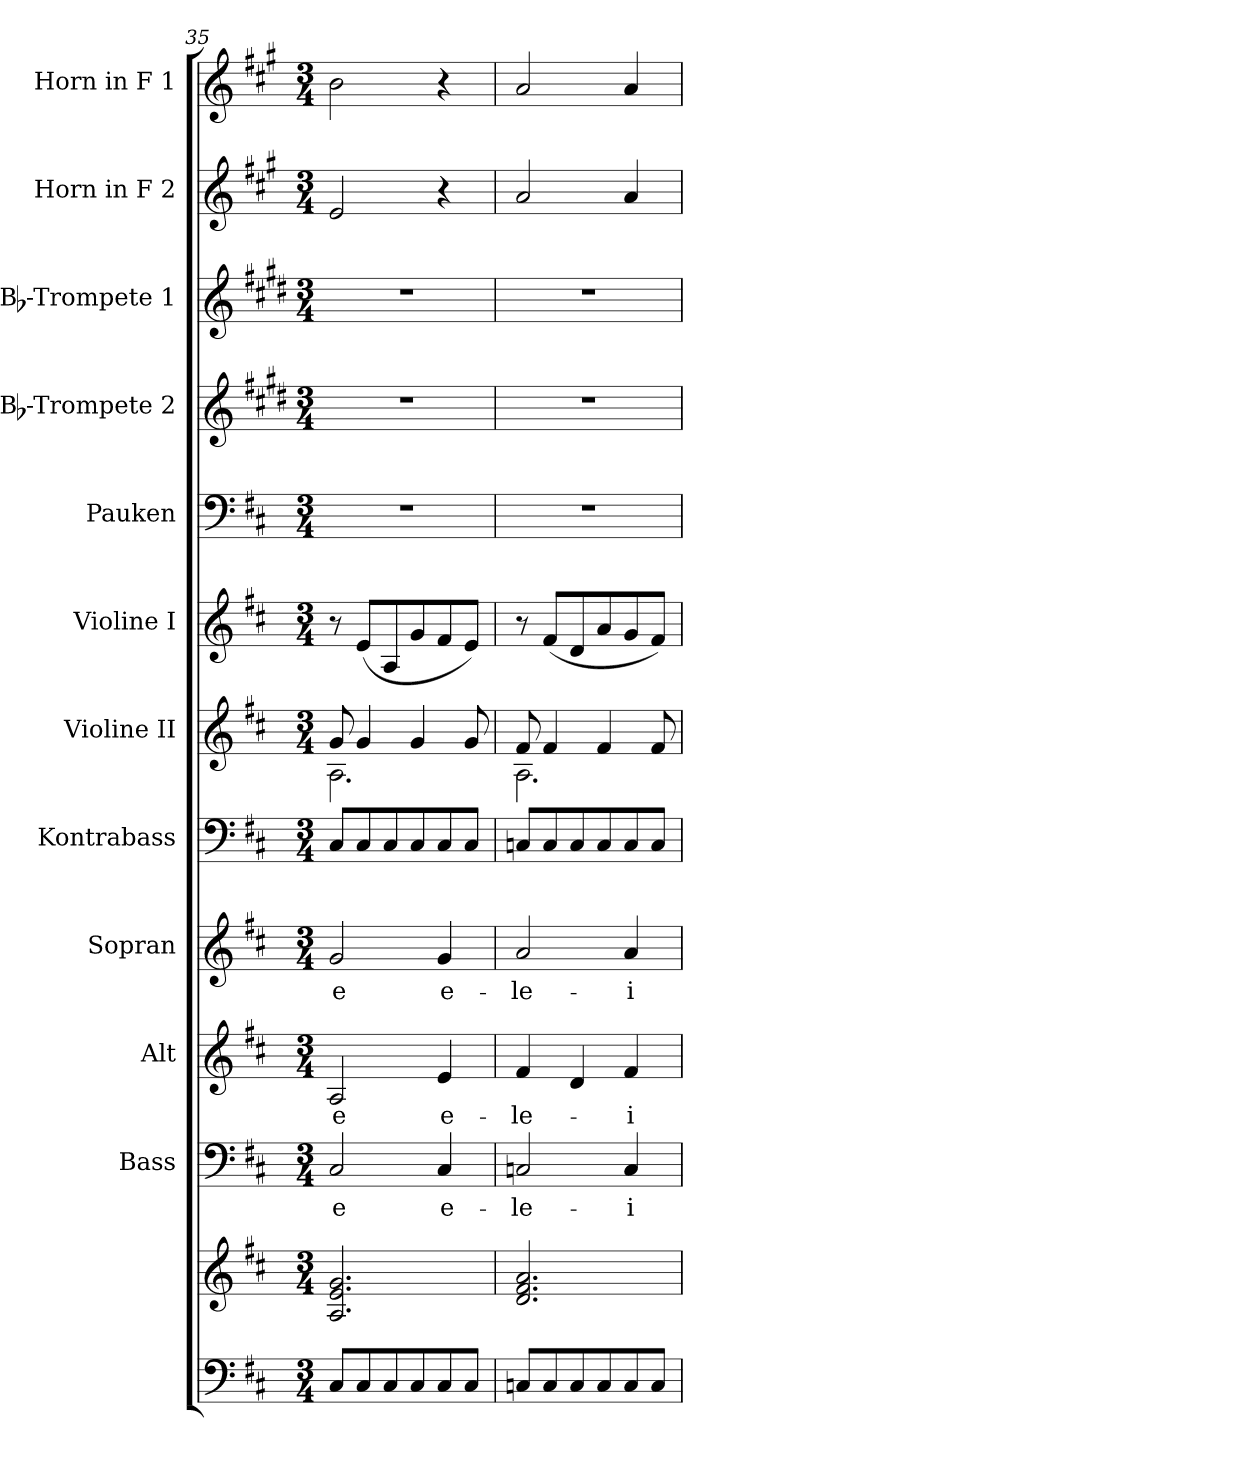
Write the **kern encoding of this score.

**kern	**kern	**kern	**text	**kern	**text	**kern	**text	**kern	**kern	**kern	**kern	**kern	**kern	**kern	**kern
*part12	*part12	*part11	*part11	*part10	*part10	*part9	*part9	*part8	*part7	*part6	*part5	*part4	*part3	*part2	*part1
*staff13	*staff12	*staff11	*staff11	*staff10	*staff10	*staff9	*staff9	*staff8	*staff7	*staff6	*staff5	*staff4	*staff3	*staff2	*staff1
*	*	*I"Bass	*	*I"Alt	*	*I"Sopran	*	*I"Kontrabass	*I"Violine II	*I"Violine I	*I"Pauken	*I"Bb-Trompete 2	*I"Bb-Trompete 1	*I"Horn in F 2	*I"Horn in F 1
*	*	*I'B.	*	*I'A.	*	*I'S.	*	*I'Kb.	*I'Vl. II	*I'Vl. I	*I'Pk.	*I'Bb Trp. 2	*I'Bb Trp. 1	*	*
*clefF4	*clefG2	*clefF4	*	*clefG2	*	*clefG2	*	*clefF4	*clefG2	*clefG2	*clefF4	*clefG2	*clefG2	*clefG2	*clefG2
*	*	*	*	*	*	*	*	*ITrd7c12	*	*	*	*ITrd1c2	*ITrd1c2	*ITrd4c7	*ITrd4c7
*k[f#c#]	*k[f#c#]	*k[f#c#]	*	*k[f#c#]	*	*k[f#c#]	*	*k[f#c#]	*k[f#c#]	*k[f#c#]	*k[f#c#]	*k[f#c#]	*k[f#c#]	*k[f#c#]	*k[f#c#]
*D:	*D:	*D:	*	*D:	*	*D:	*	*D:	*D:	*D:	*D:	*D:	*D:	*D:	*D:
*M3/4	*M3/4	*M3/4	*	*M3/4	*	*M3/4	*	*M3/4	*M3/4	*M3/4	*M3/4	*M3/4	*M3/4	*M3/4	*M3/4
=35	=35	=35	=35	=35	=35	=35	=35	=35	=35	=35	=35	=35	=35	=35	=35
!	!	!	!LO:LY:b	!	!LO:LY:b	!	!LO:LY:b	!	!	!	!	!	!	!	!
*	*	*	*	*	*	*	*	*	*^	*	*	*	*	*	*
8C#/L	2.A/ 2.e/ 2.g/	2C#/	-e	2A/	-e	2g/	-e	8CC#/L	8g/	2.A\	8r	2.r	2.r	2.r	2A/	2e\
8C#/	.	.	.	.	.	.	.	8CC#/	4g/	.	(<8e/L	.	.	.	.	.
8C#/	.	.	.	.	.	.	.	8CC#/	.	.	8A/	.	.	.	.	.
8C#/	.	.	.	.	.	.	.	8CC#/	4g/	.	8g/	.	.	.	.	.
!	!	!	!LO:LY:b	!	!LO:LY:b	!	!LO:LY:b	!	!	!	!	!	!	!	!	!
8C#/	.	4C#/	e-	4e/	e-	4g/	e-	8CC#/	.	.	8f#/	.	.	.	4r	4r
8C#/J	.	.	.	.	.	.	.	8CC#/J	8g/	.	8e/J)	.	.	.	.	.
=36	=36	=36	=36	=36	=36	=36	=36	=36	=36	=36	=36	=36	=36	=36	=36	=36
!	!	!	!LO:LY:b	!	!LO:LY:b	!	!LO:LY:b	!	!	!	!	!	!	!	!	!
8Cn/L	2.d/ 2.f#/ 2.a/	2Cn/	-le-	4f#/	-le-	2a/	-le-	8CCn/L	8f#/	2.A\	8r	2.r	2.r	2.r	2d/	2d/
8C/	.	.	.	.	.	.	.	8CC/	4f#/	.	(<8f#/L	.	.	.	.	.
8C/	.	.	.	4d/	.	.	.	8CC/	.	.	8d/	.	.	.	.	.
8C/	.	.	.	.	.	.	.	8CC/	4f#/	.	8a/	.	.	.	.	.
!	!	!	!LO:LY:b	!	!LO:LY:b	!	!LO:LY:b	!	!	!	!	!	!	!	!	!
8C/	.	4C/	-i-	4f#/	-i-	4a/	-i-	8CC/	.	.	8g/	.	.	.	4d/	4d/
8C/J	.	.	.	.	.	.	.	8CC/J	8f#/	.	8f#/J)	.	.	.	.	.
*	*	*	*	*	*	*	*	*	*v	*v	*	*	*	*	*	*
=	=	=	=	=	=	=	=	=	=	=	=	=	=	=	=
*-	*-	*-	*-	*-	*-	*-	*-	*-	*-	*-	*-	*-	*-	*-	*-
